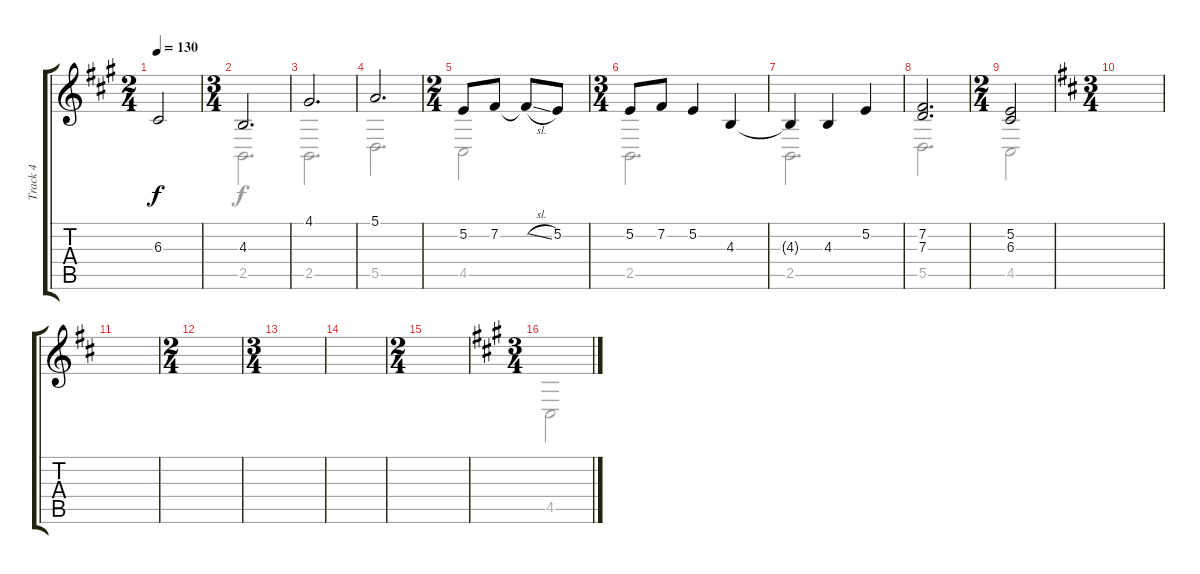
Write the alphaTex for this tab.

\track ("Track 4" "Track 4") {instrument pad7halo bank 255}
\staff {score tabs}
\tuning (E4 B3 G3 D3 A2 E2) {hide}
\voice
\ts (2 4)
\tempo 130
\clef g2
\ks a
6.3.2{dy f} |
\ts (3 4)
4.3.2{d} |
4.1.2{d} |
5.1.2{d} |
\ts (2 4)
5.2.8 7.2.8 7.2{sl t}.8 5.2.8 |
\ts (3 4)
5.2.8 7.2.8 5.2.4 4.3.4 |
4.3{t}.4 4.3.4 5.2.4 |
(7.2 7.3).2{d} |
\ts (2 4)
(5.2 6.3).2 |
\ts (3 4)
\ks d
|
|
\ts (2 4)
|
\ts (3 4)
|
|
\ts (2 4)
|
\ts (3 4)
\voice
\clef g2
\ottava regular
\simile none
\ks a
4.5.2{dy f} |
2.5.2{d} |
2.5.2{d} |
5.5.2{d} |
4.5.2 |
2.5.2{d} |
2.5.2{d} |
5.5.2{d} |
4.5.2 |
\ks d
|
|
|
|
|
|
